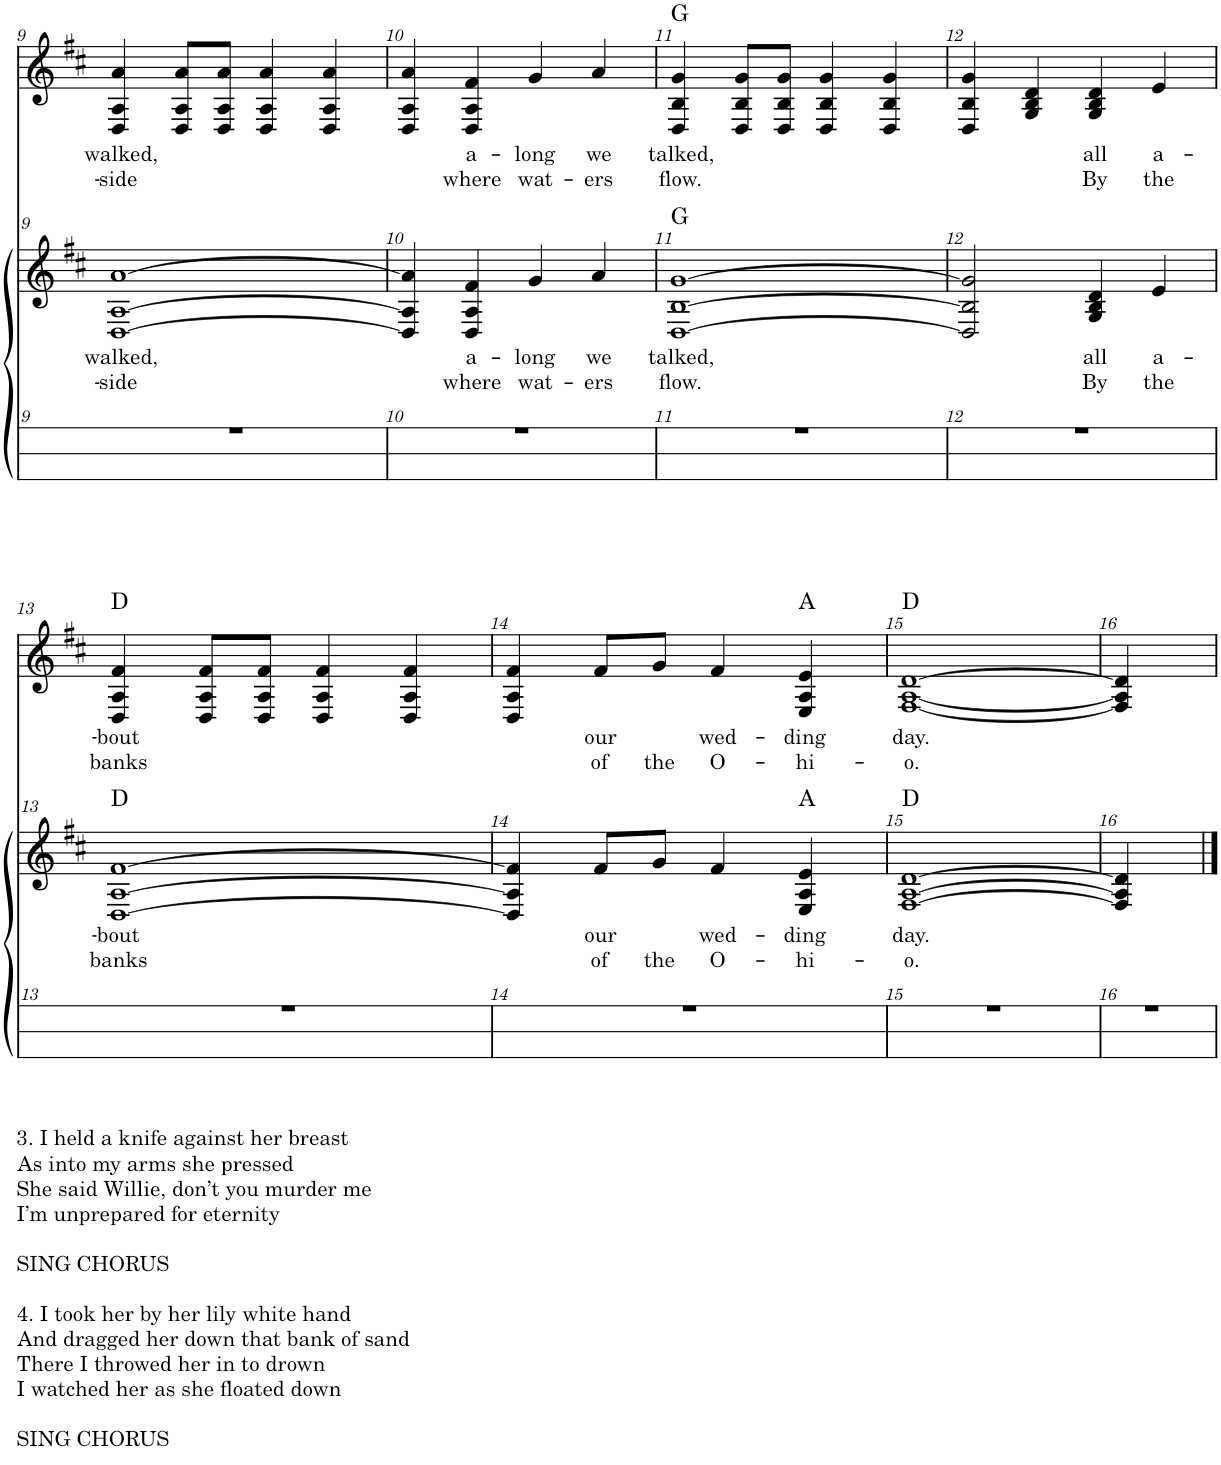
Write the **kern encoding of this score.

**kern	**kern	**text	**text	**harte	**kern	**text	**text	**harte
*part3	*part2	*part2	*part2	*part2	*part1	*part1	*part1	*part1
*staff3	*staff2	*staff2	*staff2	*	*staff1	*staff1	*staff1	*
*I"Part-II, Dulcimer TAB	*I"Part-II, SMN	*	*	*	*I"Part-I	*	*	*
!!LO:PB:g=z
*	*clefG2	*	*	*	*clefG2	*	*	*
*k[f#c#]	*k[f#c#]	*	*	*	*k[f#c#]	*	*	*
*M4/4	*M4/4	*	*	*	*M4/4	*	*	*
=9	=9	=9	=9	=9	=9	=9	=9	=9
!	!	!LO:LY:b	!LO:LY:b	!	!	!LO:LY:b	!LO:LY:b	!
1r	[>1D [>1A [>1a	walked,	-side	.	4D/ 4A/ 4a/	walked,	-side	.
.	.	.	.	.	8D/ 8A/ 8a/L	.	.	.
.	.	.	.	.	8D/ 8A/ 8a/J	.	.	.
.	.	.	.	.	4D/ 4A/ 4a/	.	.	.
.	.	.	.	.	4D/ 4A/ 4a/	.	.	.
=10	=10	=10	=10	=10	=10	=10	=10	=10
1r	4D/] 4A/] 4a/]	.	.	.	4D/ 4A/ 4a/	.	.	.
!	!	!LO:LY:b	!LO:LY:b	!	!	!LO:LY:b	!LO:LY:b	!
.	4D/ 4A/ 4f#/	a-	where	.	4D/ 4A/ 4f#/	a-	where	.
!	!	!LO:LY:b	!LO:LY:b	!	!	!LO:LY:b	!LO:LY:b	!
.	4g/	-long	wat-	.	4g/	-long	wat-	.
!	!	!LO:LY:b	!LO:LY:b	!	!	!LO:LY:b	!LO:LY:b	!
.	4a/	we	-ers	.	4a/	we	-ers	.
=11	=11	=11	=11	=11	=11	=11	=11	=11
!	!	!LO:LY:b	!LO:LY:b	!	!	!LO:LY:b	!LO:LY:b	!
1r	[>1D [>1B [>1g	talked,	flow.	G:maj	4D/ 4B/ 4g/	talked,	flow.	G:maj
.	.	.	.	.	8D/ 8B/ 8g/L	.	.	.
.	.	.	.	.	8D/ 8B/ 8g/J	.	.	.
.	.	.	.	.	4D/ 4B/ 4g/	.	.	.
.	.	.	.	.	4D/ 4B/ 4g/	.	.	.
=12	=12	=12	=12	=12	=12	=12	=12	=12
1r	2D/] 2B/] 2g/]	.	.	.	4D/ 4B/ 4g/	.	.	.
.	.	.	.	.	4G/ 4B/ 4d/	.	.	.
!	!	!LO:LY:b	!LO:LY:b	!	!	!LO:LY:b	!LO:LY:b	!
.	4G/ 4B/ 4d/	all	By	.	4G/ 4B/ 4d/	all	By	.
!	!	!LO:LY:b	!LO:LY:b	!	!	!LO:LY:b	!LO:LY:b	!
.	4e/	a-	the	.	4e/	a-	the	.
!!LO:LB:g=z
=13	=13	=13	=13	=13	=13	=13	=13	=13
!	!	!LO:LY:b	!LO:LY:b	!	!	!LO:LY:b	!LO:LY:b	!
1r	[>1D [>1A [>1f#	-bout	banks	D:maj	4D/ 4A/ 4f#/	-bout	banks	D:maj
.	.	.	.	.	8D/ 8A/ 8f#/L	.	.	.
.	.	.	.	.	8D/ 8A/ 8f#/J	.	.	.
.	.	.	.	.	4D/ 4A/ 4f#/	.	.	.
.	.	.	.	.	4D/ 4A/ 4f#/	.	.	.
=14	=14	=14	=14	=14	=14	=14	=14	=14
1r	4D/] 4A/] 4f#/]	.	.	.	4D/ 4A/ 4f#/	.	.	.
!	!	!LO:LY:b	!LO:LY:b	!	!	!LO:LY:b	!LO:LY:b	!
.	8f#/L	our	of	.	8f#/L	our	of	.
!	!	!	!LO:LY:b	!	!	!	!LO:LY:b	!
.	8g/J	.	the	.	8g/J	.	the	.
!	!	!LO:LY:b	!LO:LY:b	!	!	!LO:LY:b	!LO:LY:b	!
.	4f#/	-wed-	O-	.	4f#/	-wed-	O-	.
!	!	!LO:LY:b	!LO:LY:b	!	!	!LO:LY:b	!LO:LY:b	!
.	4E/ 4A/ 4e/	-ding	-hi-	A:maj	4E/ 4A/ 4e/	-ding	-hi-	A:maj
=15	=15	=15	=15	=15	=15	=15	=15	=15
!	!	!LO:LY:b	!LO:LY:b	!	!	!LO:LY:b	!LO:LY:b	!
1r	[>1F# [>1A [>1d	day.	-o.	D:maj	[1F# [1A [1d	day.	-o.	D:maj
=16	=16	=16	=16	=16	=16	=16	=16	=16
1r	4F#/] 4A/] 4d/]	.	.	.	4F#/] 4A/] 4d/]	.	.	.
.	2.ryy	.	.	.	2.ryy	.	.	.
=	=	=	=	=	=	=	=	=
*-	*-	*-	*-	*-	*-	*-	*-	*-
